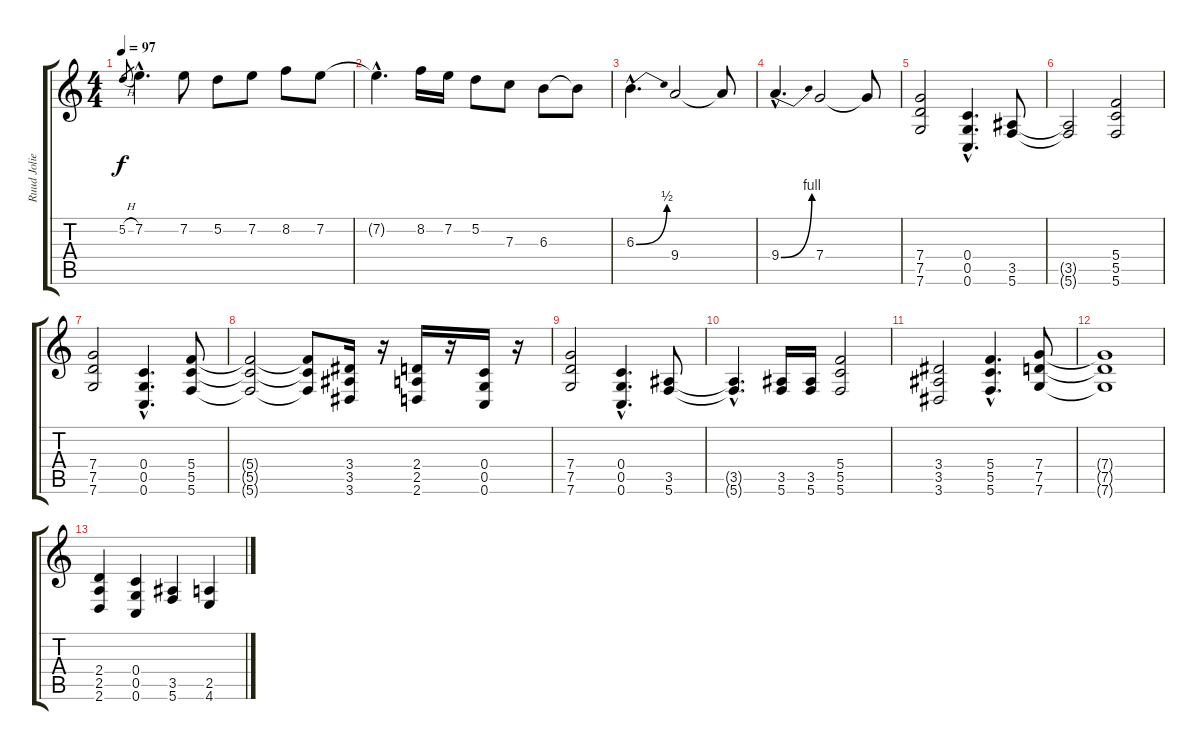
\track ("Ruud Jolie (Guitar)" "Ruud Jolie") {instrument overdrivenguitar}
\staff {score tabs}
\tuning (D4 A3 F3 C3 G2 C2) {hide}
\ts (4 4)
\tempo 97
\clef g2
\ks c
5.2{h}.8{gr dy f} 7.2{hac}.4{d volume 16} 7.2.8 5.2.8 7.2.8 8.2.8 7.2.8 |
7.2{hac t}.4{d} 8.2.16 7.2.16 5.2.8 7.3.8 6.3.8 6.3{t}.8 |
6.3{be (bend 0 0 60 2) hac}.4{d} 9.4.2 9.4{t}.8 |
9.4{be (bend 0 0 60 4) hac}.4{d} 7.4.2 7.4{t}.8 |
(7.4 7.5 7.6).2 (0.4{hac} 0.5{hac} 0.6{hac}).4{d} (3.5 5.6).8 |
(3.5{t} 5.6{t}).2 (5.4 5.5 5.6).2 |
(7.4 7.5 7.6).2 (0.4{hac} 0.5{hac} 0.6{hac}).4{d} (5.4 5.5 5.6).8 |
(5.4{t} 5.5{t} 5.6{t}).2 (5.4{t} 5.5{t} 5.6{t}).8 (3.4 3.5 3.6).16 r.16 (2.4 2.5 2.6).16 r.16 (0.4 0.5 0.6).16 r.16 |
(7.4 7.5 7.6).2 (0.4{hac} 0.5{hac} 0.6{hac}).4{d} (3.5 5.6).8 |
(3.5{hac t} 5.6{hac t}).4{d} (3.5 5.6).16 (3.5 5.6).16 (5.4 5.5 5.6).2 |
(3.4 3.5 3.6).2 (5.4{hac} 5.5{hac} 5.6{hac}).4{d} (7.4 7.5 7.6).8 |
(7.4{t} 7.5{t} 7.6{t}).1 |
(2.4 2.5 2.6).4 (0.4 0.5 0.6).4 (3.5 5.6).4 (2.5 4.6).4
